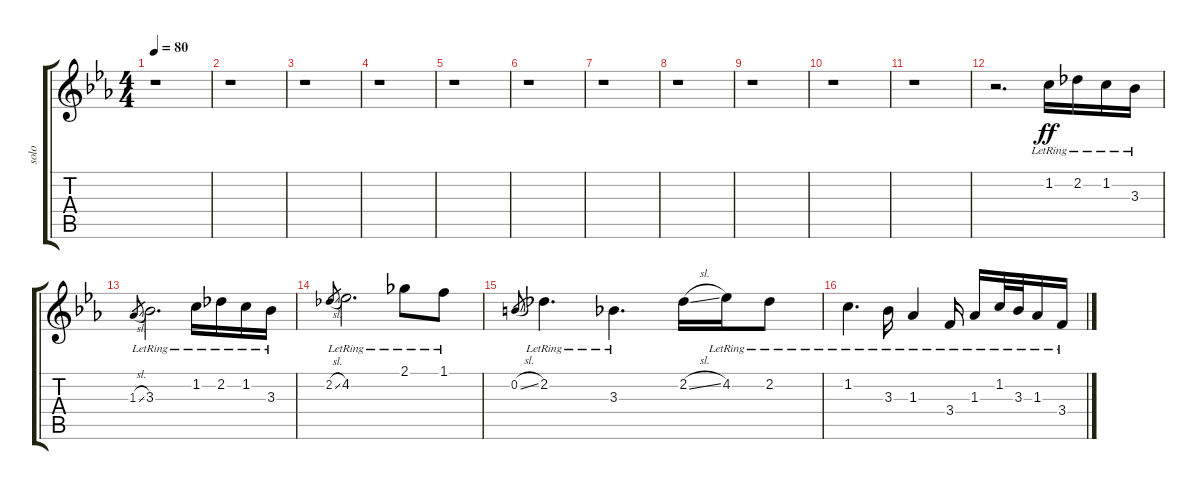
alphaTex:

\track ("solo" "solo") {instrument acousticguitarsteel}
\staff {score tabs}
\tuning (E4 B3 G3 D3 A2 E2) {hide}
\ts (4 4)
\tempo 80
\clef g2
\ks eb
r.1{dy ff} |
r.1 |
r.1 |
r.1 |
r.1 |
r.1 |
r.1 |
r.1 |
r.1 |
r.1 |
r.1 |
r.2{d} 1.2{lr}.16 2.2{lr}.16 1.2{lr}.16 3.3{lr}.16 |
1.3{sl}.8{gr} 3.3{lr}.2{d} 1.2{lr}.16 2.2{lr}.16 1.2{lr}.16 3.3{lr}.16 |
2.2{sl}.8{gr} 4.2{lr}.2{d} 2.1{lr}.8 1.1{lr}.8 |
0.2{sl}.8{gr} 2.2{lr}.4{d} 3.3{lr}.4{d} 2.2{sl}.16 4.2{lr}.16 2.2{lr}.8 |
1.2{lr}.4{d} 3.3{lr}.16 1.3{lr}.4 3.4{lr}.16 1.3{lr}.16 1.2{lr}.32 3.3{lr}.32 1.3{lr}.16 3.4{lr}.16
